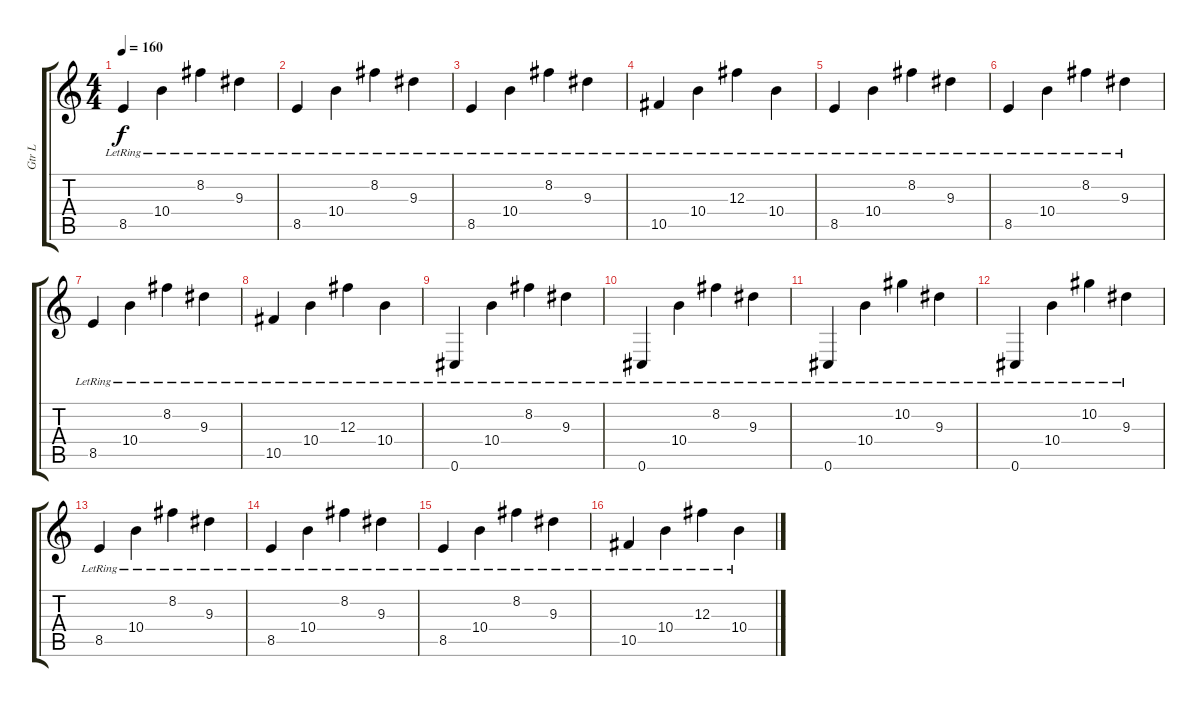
\track ("Gtr L" "Gtr L") {instrument distortionguitar}
\staff {score tabs}
\tuning (Eb4 Bb3 Gb3 Db3 Ab2 Db2) {hide}
\ts (4 4)
\section ("" "")
\tempo 160
\clef g2
\ks c
8.5{lr}.4{dy f} 10.4{lr}.4 8.2{lr}.4 9.3{lr}.4 |
8.5{lr}.4 10.4{lr}.4 8.2{lr}.4 9.3{lr}.4 |
8.5{lr}.4 10.4{lr}.4 8.2{lr}.4 9.3{lr}.4 |
10.5{lr}.4 10.4{lr}.4 12.3{lr}.4 10.4{lr}.4 |
8.5{lr}.4 10.4{lr}.4 8.2{lr}.4 9.3{lr}.4 |
8.5{lr}.4 10.4{lr}.4 8.2{lr}.4 9.3{lr}.4 |
8.5{lr}.4 10.4{lr}.4 8.2{lr}.4 9.3{lr}.4 |
10.5{lr}.4 10.4{lr}.4 12.3{lr}.4 10.4{lr}.4 |
0.6{lr}.4 10.4{lr}.4 8.2{lr}.4 9.3{lr}.4 |
0.6{lr}.4 10.4{lr}.4 8.2{lr}.4 9.3{lr}.4 |
0.6{lr}.4 10.4{lr}.4 10.2{lr}.4 9.3{lr}.4 |
0.6{lr}.4 10.4{lr}.4 10.2{lr}.4 9.3{lr}.4 |
8.5{lr}.4 10.4{lr}.4 8.2{lr}.4 9.3{lr}.4 |
8.5{lr}.4 10.4{lr}.4 8.2{lr}.4 9.3{lr}.4 |
8.5{lr}.4 10.4{lr}.4 8.2{lr}.4 9.3{lr}.4 |
10.5{lr}.4 10.4{lr}.4 12.3{lr}.4 10.4{lr}.4
